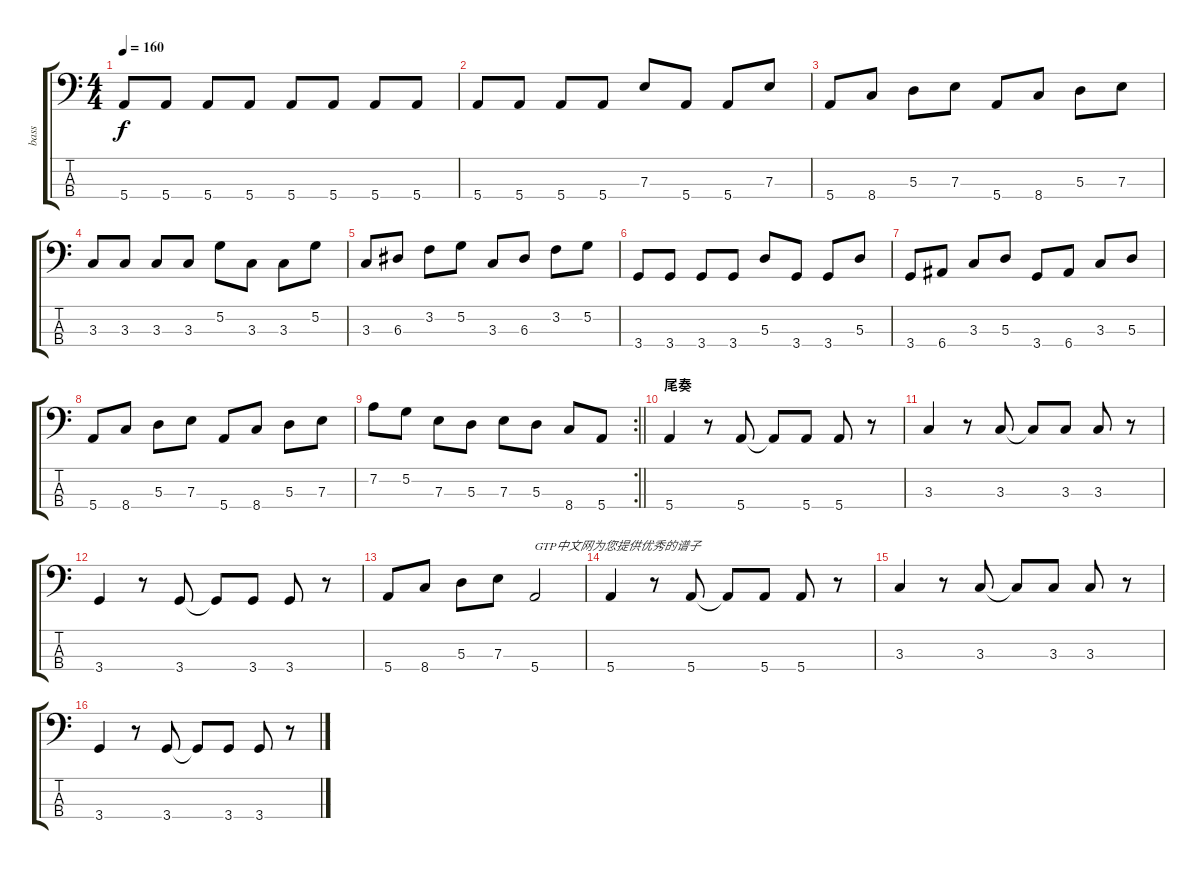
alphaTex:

\track ("bass" "bass") {instrument electricbassfinger}
\staff {score tabs}
\tuning (G2 D2 A1 E1) {hide}
\ts (4 4)
\tempo 160
\clef f4
\ks c
5.4.8{dy f} 5.4.8 5.4.8 5.4.8 5.4.8 5.4.8 5.4.8 5.4.8 |
5.4.8 5.4.8 5.4.8 5.4.8 7.3.8 5.4.8 5.4.8 7.3.8 |
5.4.8 8.4.8 5.3.8 7.3.8 5.4.8 8.4.8 5.3.8 7.3.8 |
3.3.8 3.3.8 3.3.8 3.3.8 5.2.8 3.3.8 3.3.8 5.2.8 |
3.3.8 6.3.8 3.2.8 5.2.8 3.3.8 6.3.8 3.2.8 5.2.8 |
3.4.8 3.4.8 3.4.8 3.4.8 5.3.8 3.4.8 3.4.8 5.3.8 |
3.4.8 6.4.8 3.3.8 5.3.8 3.4.8 6.4.8 3.3.8 5.3.8 |
5.4.8 8.4.8 5.3.8 7.3.8 5.4.8 8.4.8 5.3.8 7.3.8 |
\rc 2
\barLineRight lightlight
7.2.8 5.2.8 7.3.8 5.3.8 7.3.8 5.3.8 8.4.8 5.4.8 |
\section ("" "尾奏")
5.4.4 r.8 5.4.8 5.4{t}.8 5.4.8 5.4.8 r.8 |
3.3.4 r.8 3.3.8 3.3{t}.8 3.3.8 3.3.8 r.8 |
3.4.4 r.8 3.4.8 3.4{t}.8 3.4.8 3.4.8 r.8 |
5.4.8 8.4.8 5.3.8 7.3.8 5.4.2{txt "GTP中文网为您提供优秀的谱子"} |
5.4.4 r.8 5.4.8 5.4{t}.8 5.4.8 5.4.8 r.8 |
3.3.4 r.8 3.3.8 3.3{t}.8 3.3.8 3.3.8 r.8 |
3.4.4 r.8 3.4.8 3.4{t}.8 3.4.8 3.4.8 r.8
